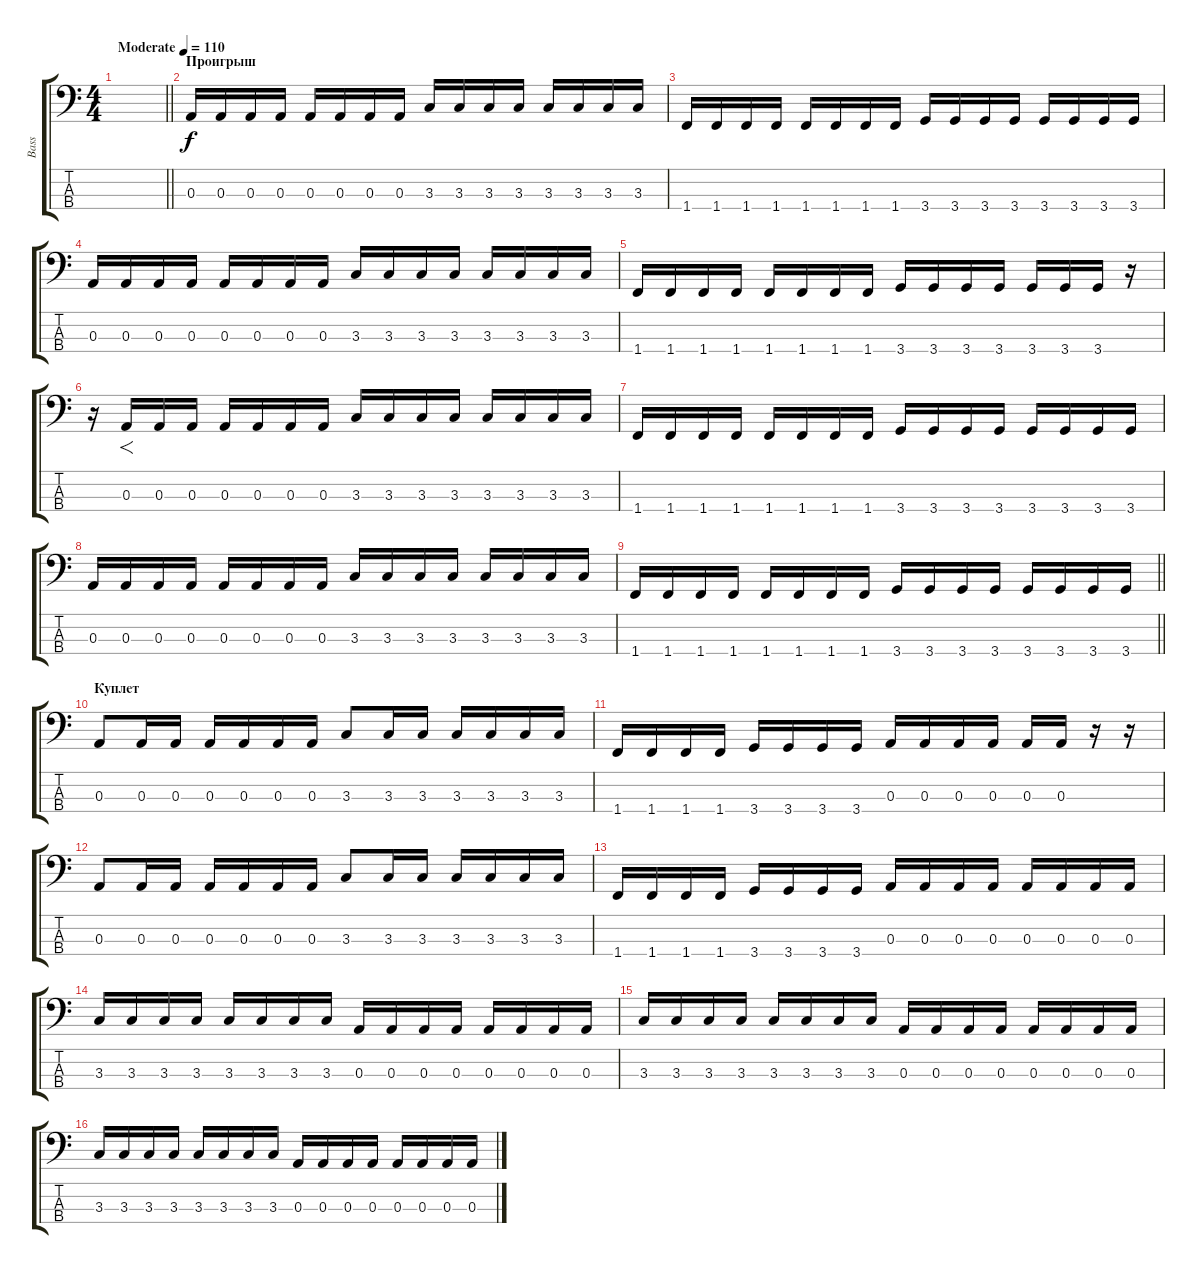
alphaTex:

\track ("Bass" "Bass") {instrument electricbassfinger}
\staff {score tabs}
\tuning (G2 D2 A1 E1) {hide}
\ts (4 4)
\tempo (110 "Moderate")
\clef f4
\barLineRight lightlight
\ks c
|
\section ("" "Проигрыш")
0.3.16 0.3.16 0.3.16 0.3.16 0.3.16 0.3.16 0.3.16 0.3.16 3.3.16 3.3.16 3.3.16 3.3.16 3.3.16 3.3.16 3.3.16 3.3.16 |
1.4.16 1.4.16 1.4.16 1.4.16 1.4.16 1.4.16 1.4.16 1.4.16 3.4.16 3.4.16 3.4.16 3.4.16 3.4.16 3.4.16 3.4.16 3.4.16 |
0.3.16 0.3.16 0.3.16 0.3.16 0.3.16 0.3.16 0.3.16 0.3.16 3.3.16 3.3.16 3.3.16 3.3.16 3.3.16 3.3.16 3.3.16 3.3.16 |
1.4.16 1.4.16 1.4.16 1.4.16 1.4.16 1.4.16 1.4.16 1.4.16 3.4.16 3.4.16 3.4.16 3.4.16 3.4.16 3.4.16 3.4.16 r.16 |
r.16 0.3.16{f} 0.3.16 0.3.16 0.3.16 0.3.16 0.3.16 0.3.16 3.3.16 3.3.16 3.3.16 3.3.16 3.3.16 3.3.16 3.3.16 3.3.16 |
1.4.16 1.4.16 1.4.16 1.4.16 1.4.16 1.4.16 1.4.16 1.4.16 3.4.16 3.4.16 3.4.16 3.4.16 3.4.16 3.4.16 3.4.16 3.4.16 |
0.3.16 0.3.16 0.3.16 0.3.16 0.3.16 0.3.16 0.3.16 0.3.16 3.3.16 3.3.16 3.3.16 3.3.16 3.3.16 3.3.16 3.3.16 3.3.16 |
\barLineRight lightlight
1.4.16 1.4.16 1.4.16 1.4.16 1.4.16 1.4.16 1.4.16 1.4.16 3.4.16 3.4.16 3.4.16 3.4.16 3.4.16 3.4.16 3.4.16 3.4.16 |
\section ("" "Куплет")
0.3.8 0.3.16 0.3.16 0.3.16 0.3.16 0.3.16 0.3.16 3.3.8 3.3.16 3.3.16 3.3.16 3.3.16 3.3.16 3.3.16 |
1.4.16 1.4.16 1.4.16 1.4.16 3.4.16 3.4.16 3.4.16 3.4.16 0.3.16 0.3.16 0.3.16 0.3.16 0.3.16 0.3.16 r.16 r.16 |
0.3.8 0.3.16 0.3.16 0.3.16 0.3.16 0.3.16 0.3.16 3.3.8 3.3.16 3.3.16 3.3.16 3.3.16 3.3.16 3.3.16 |
1.4.16 1.4.16 1.4.16 1.4.16 3.4.16 3.4.16 3.4.16 3.4.16 0.3.16 0.3.16 0.3.16 0.3.16 0.3.16 0.3.16 0.3.16 0.3.16 |
3.3.16 3.3.16 3.3.16 3.3.16 3.3.16 3.3.16 3.3.16 3.3.16 0.3.16 0.3.16 0.3.16 0.3.16 0.3.16 0.3.16 0.3.16 0.3.16 |
3.3.16 3.3.16 3.3.16 3.3.16 3.3.16 3.3.16 3.3.16 3.3.16 0.3.16 0.3.16 0.3.16 0.3.16 0.3.16 0.3.16 0.3.16 0.3.16 |
3.3.16 3.3.16 3.3.16 3.3.16 3.3.16 3.3.16 3.3.16 3.3.16 0.3.16 0.3.16 0.3.16 0.3.16 0.3.16 0.3.16 0.3.16 0.3.16
